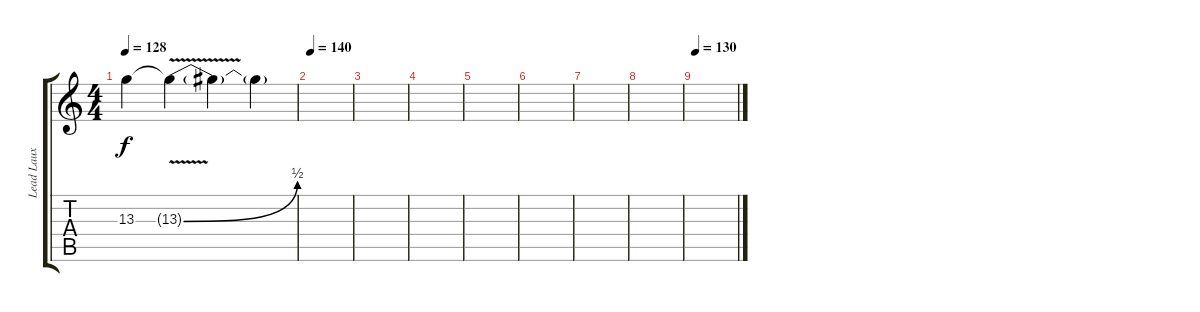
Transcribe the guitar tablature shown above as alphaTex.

\track ("Lead Laux" "Lead Laux") {instrument overdrivenguitar}
\staff {score tabs}
\tuning (Eb4 Bb3 Gb3 Db3 Ab2 Eb2) {hide}
\ts (4 4)
\tempo 128
\clef g2
\ks c
13.3.4{dy f} 13.3{be (bend 0 0 60 2) v t}.4 13.3{t}.4 13.3{t}.4 |
\tempo 140
|
|
|
|
|
|
|
\tempo 130
